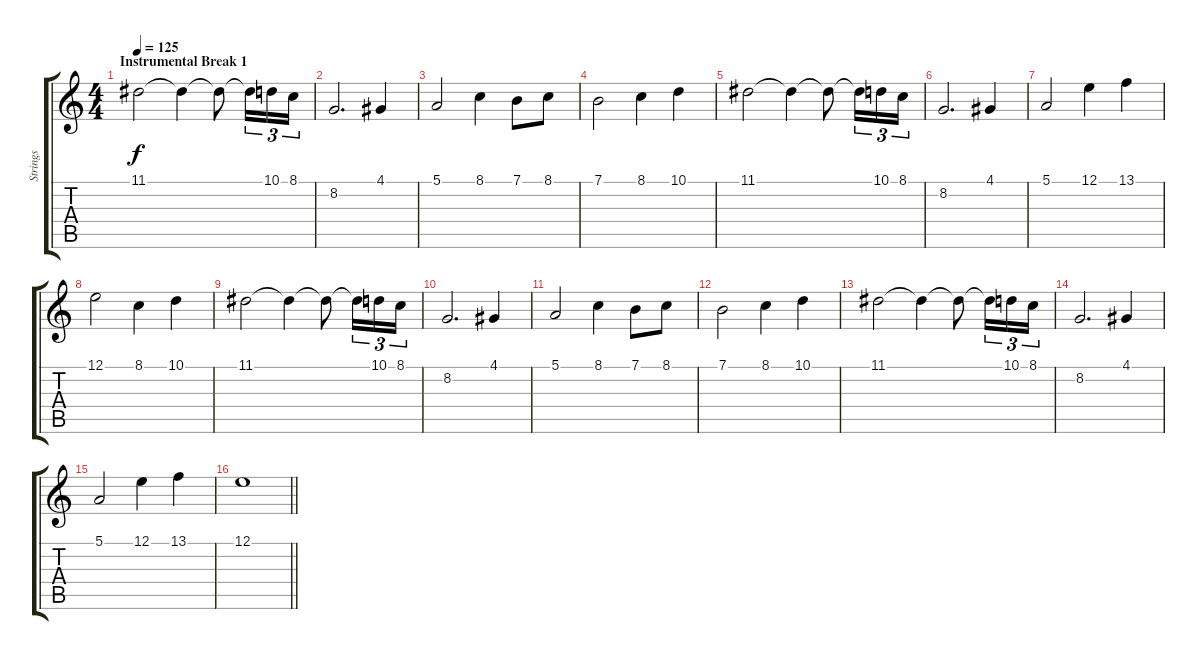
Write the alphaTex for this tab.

\track ("Strings" "Strings") {instrument stringensemble1}
\staff {score tabs}
\tuning (E4 B3 G3 D3 A2 E2) {hide}
\ts (4 4)
\section ("" "Instrumental Break 1")
\tempo 125
\clef g2
\ks c
11.1.2{dy f} 11.1{t}.4 11.1{t}.8 11.1{t}.16{tu (3 2)} 10.1.16{tu (3 2)} 8.1.16{tu (3 2)} |
8.2.2{d} 4.1.4 |
5.1.2 8.1.4 7.1.8 8.1.8 |
7.1.2 8.1.4 10.1.4 |
11.1.2 11.1{t}.4 11.1{t}.8 11.1{t}.16{tu (3 2)} 10.1.16{tu (3 2)} 8.1.16{tu (3 2)} |
8.2.2{d} 4.1.4 |
5.1.2 12.1.4 13.1.4 |
12.1.2 8.1.4 10.1.4 |
11.1.2 11.1{t}.4 11.1{t}.8 11.1{t}.16{tu (3 2)} 10.1.16{tu (3 2)} 8.1.16{tu (3 2)} |
8.2.2{d} 4.1.4 |
5.1.2 8.1.4 7.1.8 8.1.8 |
7.1.2 8.1.4 10.1.4 |
11.1.2 11.1{t}.4 11.1{t}.8 11.1{t}.16{tu (3 2)} 10.1.16{tu (3 2)} 8.1.16{tu (3 2)} |
8.2.2{d} 4.1.4 |
5.1.2 12.1.4 13.1.4 |
\barLineRight lightlight
12.1.1
